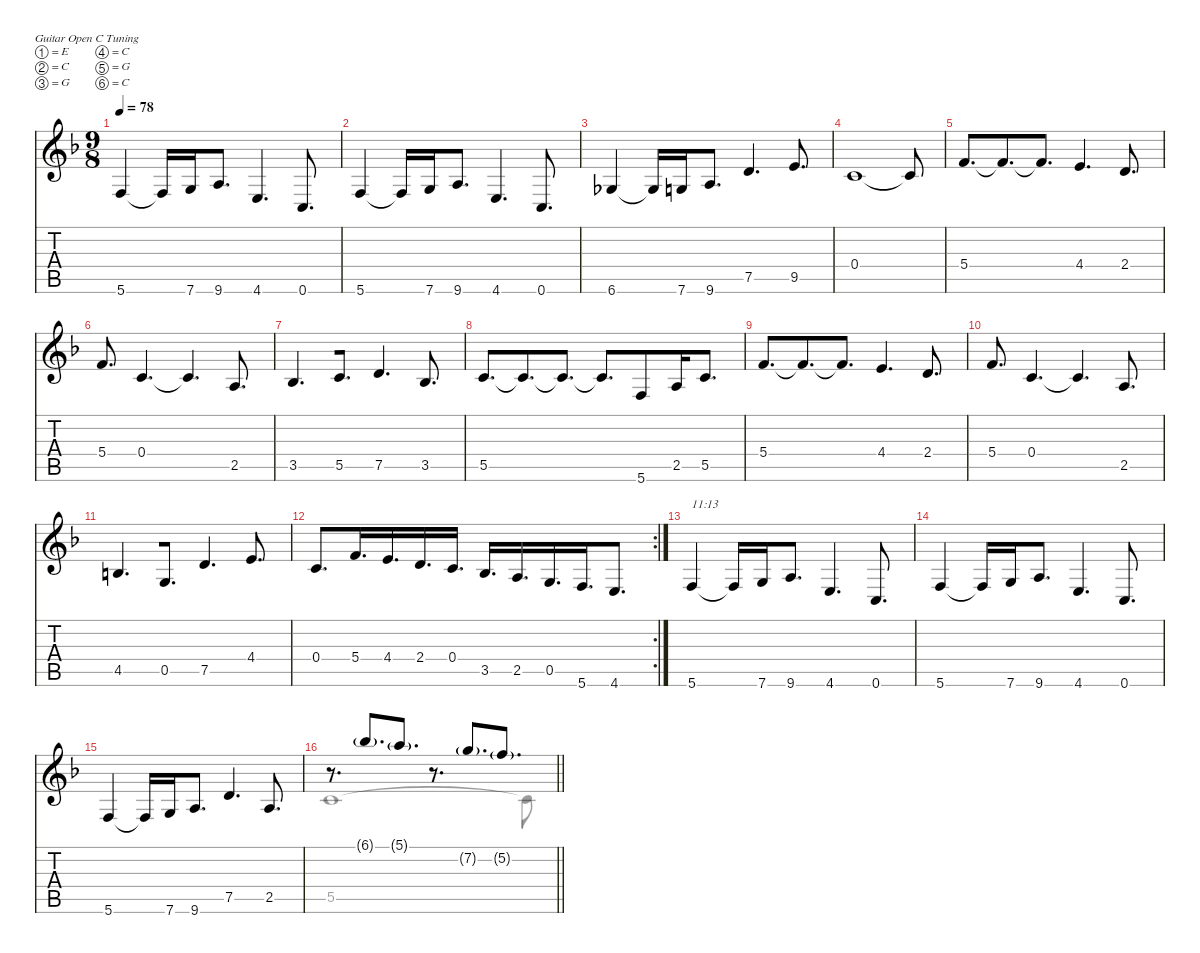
\defaultSystemsLayout 4
\hideDynamics
\bracketExtendMode nobrackets
\singleTrackTrackNamePolicy hidden
\multiTrackTrackNamePolicy hidden
\firstSystemTrackNameMode fullname
\firstSystemTrackNameOrientation horizontal
\otherSystemsTrackNameOrientation horizontal
\track ("Guitar 1" "dist.guit.") {instrument distortionguitar}
\staff {score tabs}
\tuning (E4 C4 G3 C3 G2 C2)
\voice
\ts (9 8)
\tempo 78
\clef g2
\ks f
5.6{acc forcenatural}.4{dy f beam Up} 5.6{t acc forcenatural}.16{beam Up} 7.6{acc forcenatural}.16{beam Up beam merge} 9.6{acc forcenatural}.8{d beam Up} 4.6{acc forcenatural}.4{d beam Up} 0.6{acc forcenatural}.8{d beam Up} |
5.6{acc forcenatural}.4{beam Up} 5.6{t acc forcenatural}.16{beam Up} 7.6{acc forcenatural}.16{beam Up beam merge} 9.6{acc forcenatural}.8{d beam Up} 4.6{acc forcenatural}.4{d beam Up} 0.6{acc forcenatural}.8{d beam Up} |
6.6{acc b}.4{beam Up} 6.6{t acc b}.16{beam Up} 7.6{acc forcenatural}.16{beam Up beam merge} 9.6{acc forcenatural}.8{d beam Up} 7.5{acc forcenatural}.4{d beam Up} 9.5{acc forcenatural}.8{d beam Up} |
0.4{acc forcenatural}.1{beam Up} 0.4{t acc forcenatural}.8{beam Up} |
5.4{acc forcenatural}.8{d beam Up} 5.4{t acc forcenatural}.8{d beam Up beam merge} 5.4{t acc forcenatural}.8{d beam Up} 4.4{acc forcenatural}.4{d beam Up} 2.4{acc forcenatural}.8{d beam Up} |
5.4{acc forcenatural}.8{d beam Up} 0.4{acc forcenatural}.4{d beam Up} 0.4{t acc forcenatural}.4{d beam Up} 2.5{acc forcenatural}.8{d beam Up} |
3.5{acc b}.4{d beam Up beam merge} 5.5{acc forcenatural}.8{d beam Up} 7.5{acc forcenatural}.4{d beam Up} 3.5{acc b}.8{d beam Up} |
5.5{acc forcenatural}.8{d beam Up} 5.5{t acc forcenatural}.8{d beam Up beam merge} 5.5{t acc forcenatural}.8{d beam Up beam split} 5.5{t acc forcenatural}.8{d beam Up beam merge} 5.6{acc forcenatural}.8{beam Up} 2.5{acc forcenatural}.16{beam Up} 5.5{acc forcenatural}.8{d beam Up} |
5.4{acc forcenatural}.8{d beam Up} 5.4{t acc forcenatural}.8{d beam Up beam merge} 5.4{t acc forcenatural}.8{d beam Up} 4.4{acc forcenatural}.4{d beam Up} 2.4{acc forcenatural}.8{d beam Up} |
5.4{acc forcenatural}.8{d beam Up} 0.4{acc forcenatural}.4{d beam Up} 0.4{t acc forcenatural}.4{d beam Up} 2.5{acc forcenatural}.8{d beam Up} |
4.5{acc forcenatural}.4{d beam Up beam merge} 0.5{acc forcenatural}.8{d beam Up} 7.5{acc forcenatural}.4{d beam Up} 4.4{acc forcenatural}.8{d beam Up} |
\rc 2
0.4{acc forcenatural}.8{d beam Up} 5.4{acc forcenatural}.16{d beam Up} 4.4{acc forcenatural}.16{d beam Up beam merge} 2.4{acc forcenatural}.16{d beam Up} 0.4{acc forcenatural}.16{d beam Up beam split} 3.5{acc b}.16{d beam Up} 2.5{acc forcenatural}.16{d beam Up beam merge} 0.5{acc forcenatural}.16{d beam Up} 5.6{acc forcenatural}.16{d beam Up} 4.6{acc forcenatural}.8{d beam Up} |
5.6{acc forcenatural}.4{txt "11:13" beam Up} 5.6{t acc forcenatural}.16{beam Up} 7.6{acc forcenatural}.16{beam Up beam merge} 9.6{acc forcenatural}.8{d beam Up} 4.6{acc forcenatural}.4{d beam Up} 0.6{acc forcenatural}.8{d beam Up} |
5.6{acc forcenatural}.4{beam Up} 5.6{t acc forcenatural}.16{beam Up} 7.6{acc forcenatural}.16{beam Up beam merge} 9.6{acc forcenatural}.8{d beam Up} 4.6{acc forcenatural}.4{d beam Up} 0.6{acc forcenatural}.8{d beam Up} |
5.6{acc forcenatural}.4{beam Up} 5.6{t acc forcenatural}.16{beam Up} 7.6{acc forcenatural}.16{beam Up beam merge} 9.6{acc forcenatural}.8{d beam Up} 7.5{acc forcenatural}.4{d beam Up} 2.5{acc forcenatural}.8{d beam Up} |
\barLineRight lightlight
r.8{d beam Up} 6.1{g acc b}.8{d dy pp beam Up beam merge} 5.1{g acc forcenatural}.8{d beam Up} r.8{d beam Up} 7.2{g acc forcenatural}.8{d beam Up} 5.2{g acc forcenatural}.8{d beam Up}
\voice
\clef g2
\ottava regular
\simile none
\ks f
|
|
|
|
|
|
|
|
|
|
|
|
|
|
|
\barLineRight lightlight
5.5{acc forcenatural}.1{beam Down} 5.5{t acc forcenatural}.8{beam Down}
